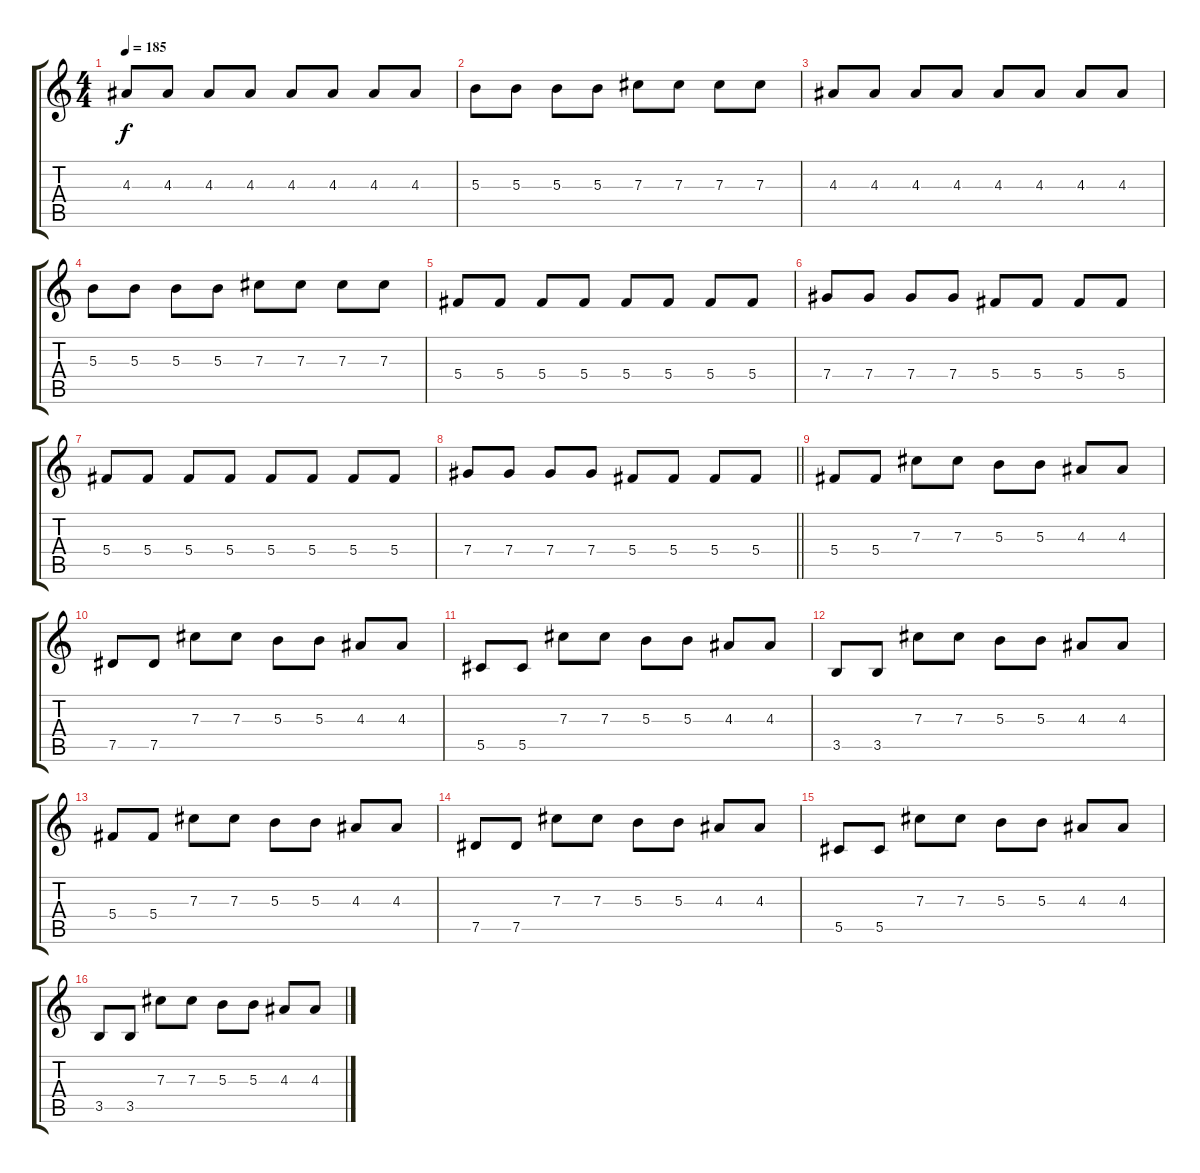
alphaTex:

\track "" {instrument distortionguitar}
\staff {score tabs}
\tuning (Eb4 Bb3 Gb3 Db3 Ab2 Eb2) {hide}
\ts (4 4)
\tempo 185
\clef g2
\ks c
4.3.8{dy f} 4.3.8 4.3.8 4.3.8 4.3.8 4.3.8 4.3.8 4.3.8 |
5.3.8 5.3.8 5.3.8 5.3.8 7.3.8 7.3.8 7.3.8 7.3.8 |
4.3.8 4.3.8 4.3.8 4.3.8 4.3.8 4.3.8 4.3.8 4.3.8 |
5.3.8 5.3.8 5.3.8 5.3.8 7.3.8 7.3.8 7.3.8 7.3.8 |
5.4.8 5.4.8 5.4.8 5.4.8 5.4.8 5.4.8 5.4.8 5.4.8 |
7.4.8 7.4.8 7.4.8 7.4.8 5.4.8 5.4.8 5.4.8 5.4.8 |
5.4.8 5.4.8 5.4.8 5.4.8 5.4.8 5.4.8 5.4.8 5.4.8 |
\barLineRight lightlight
7.4.8 7.4.8 7.4.8 7.4.8 5.4.8 5.4.8 5.4.8 5.4.8 |
5.4.8 5.4.8 7.3.8 7.3.8 5.3.8 5.3.8 4.3.8 4.3.8 |
7.5.8 7.5.8 7.3.8 7.3.8 5.3.8 5.3.8 4.3.8 4.3.8 |
5.5.8 5.5.8 7.3.8 7.3.8 5.3.8 5.3.8 4.3.8 4.3.8 |
3.5.8 3.5.8 7.3.8 7.3.8 5.3.8 5.3.8 4.3.8 4.3.8 |
5.4.8 5.4.8 7.3.8 7.3.8 5.3.8 5.3.8 4.3.8 4.3.8 |
7.5.8 7.5.8 7.3.8 7.3.8 5.3.8 5.3.8 4.3.8 4.3.8 |
5.5.8 5.5.8 7.3.8 7.3.8 5.3.8 5.3.8 4.3.8 4.3.8 |
3.5.8 3.5.8 7.3.8 7.3.8 5.3.8 5.3.8 4.3.8 4.3.8
